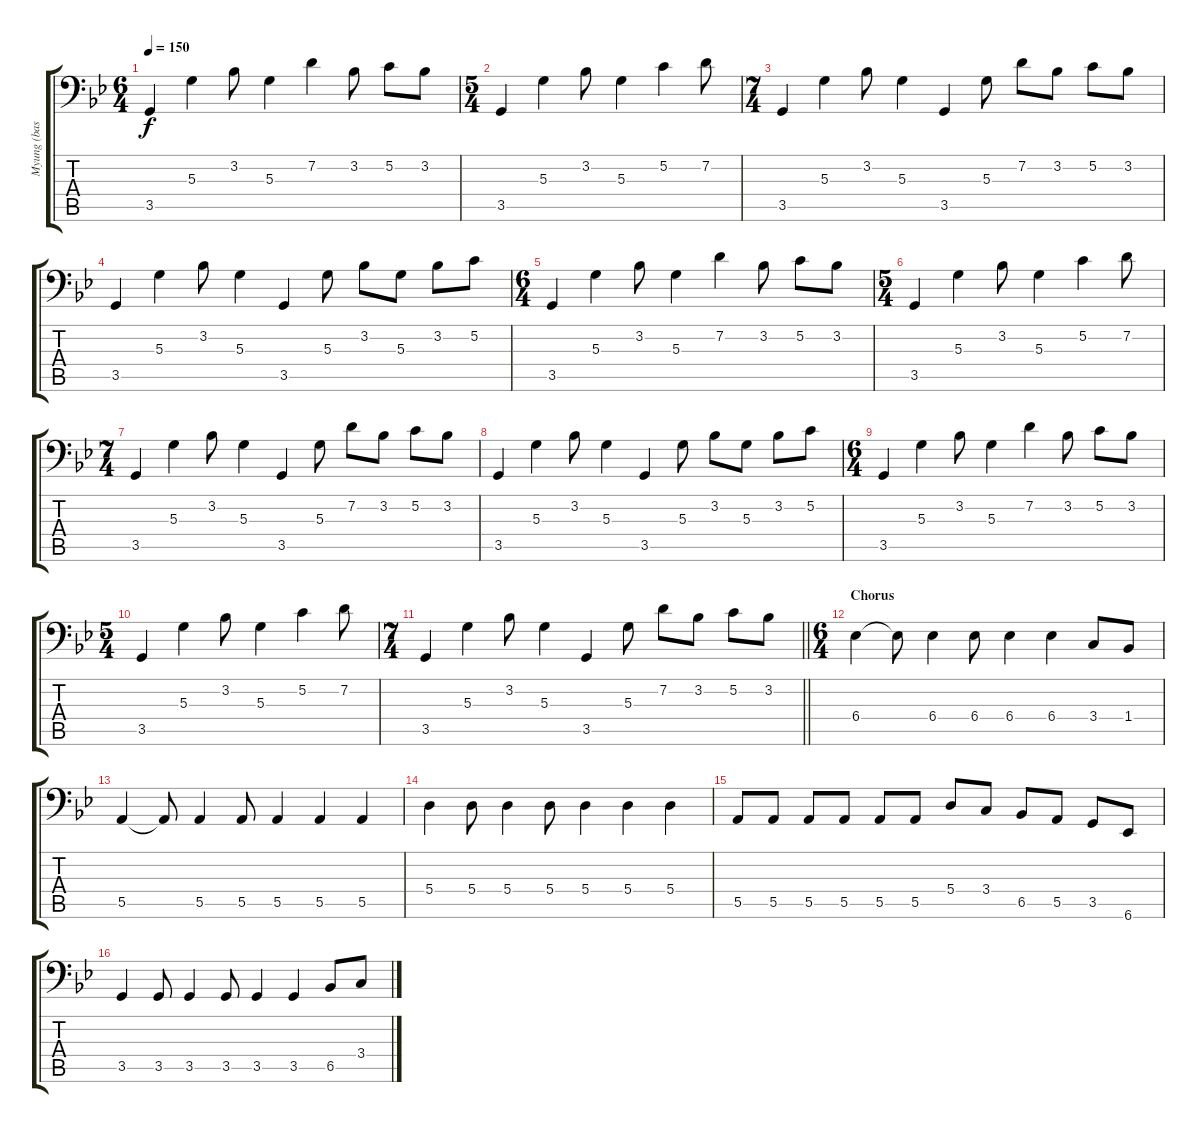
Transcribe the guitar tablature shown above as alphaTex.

\track ("Myung (bass)" "Myung (bas") {instrument electricbassfinger}
\staff {score tabs}
\tuning (C3 G2 D2 A1 E1 A0) {hide}
\ts (6 4)
\tempo 150
\clef f4
\ks gminor
3.5.4{dy f} 5.3.4 3.2.8 5.3.4 7.2.4 3.2.8 5.2.8 3.2.8 |
\ts (5 4)
3.5.4 5.3.4 3.2.8 5.3.4 5.2.4 7.2.8 |
\ts (7 4)
3.5.4 5.3.4 3.2.8 5.3.4 3.5.4 5.3.8 7.2.8 3.2.8 5.2.8 3.2.8 |
3.5.4 5.3.4 3.2.8 5.3.4 3.5.4 5.3.8 3.2.8 5.3.8 3.2.8 5.2.8 |
\ts (6 4)
3.5.4 5.3.4 3.2.8 5.3.4 7.2.4 3.2.8 5.2.8 3.2.8 |
\ts (5 4)
3.5.4 5.3.4 3.2.8 5.3.4 5.2.4 7.2.8 |
\ts (7 4)
3.5.4 5.3.4 3.2.8 5.3.4 3.5.4 5.3.8 7.2.8 3.2.8 5.2.8 3.2.8 |
3.5.4 5.3.4 3.2.8 5.3.4 3.5.4 5.3.8 3.2.8 5.3.8 3.2.8 5.2.8 |
\ts (6 4)
3.5.4 5.3.4 3.2.8 5.3.4 7.2.4 3.2.8 5.2.8 3.2.8 |
\ts (5 4)
3.5.4 5.3.4 3.2.8 5.3.4 5.2.4 7.2.8 |
\ts (7 4)
\barLineRight lightlight
3.5.4 5.3.4 3.2.8 5.3.4 3.5.4 5.3.8 7.2.8 3.2.8 5.2.8 3.2.8 |
\ts (6 4)
\section ("" "Chorus")
6.4.4 6.4{t}.8 6.4.4 6.4.8 6.4.4 6.4.4 3.4.8 1.4.8 |
5.5.4 5.5{t}.8 5.5.4 5.5.8 5.5.4 5.5.4 5.5.4 |
5.4.4 5.4.8 5.4.4 5.4.8 5.4.4 5.4.4 5.4.4 |
5.5.8 5.5.8 5.5.8 5.5.8 5.5.8 5.5.8 5.4.8 3.4.8 6.5.8 5.5.8 3.5.8 6.6.8 |
3.5.4 3.5.8 3.5.4 3.5.8 3.5.4 3.5.4 6.5.8 3.4.8
